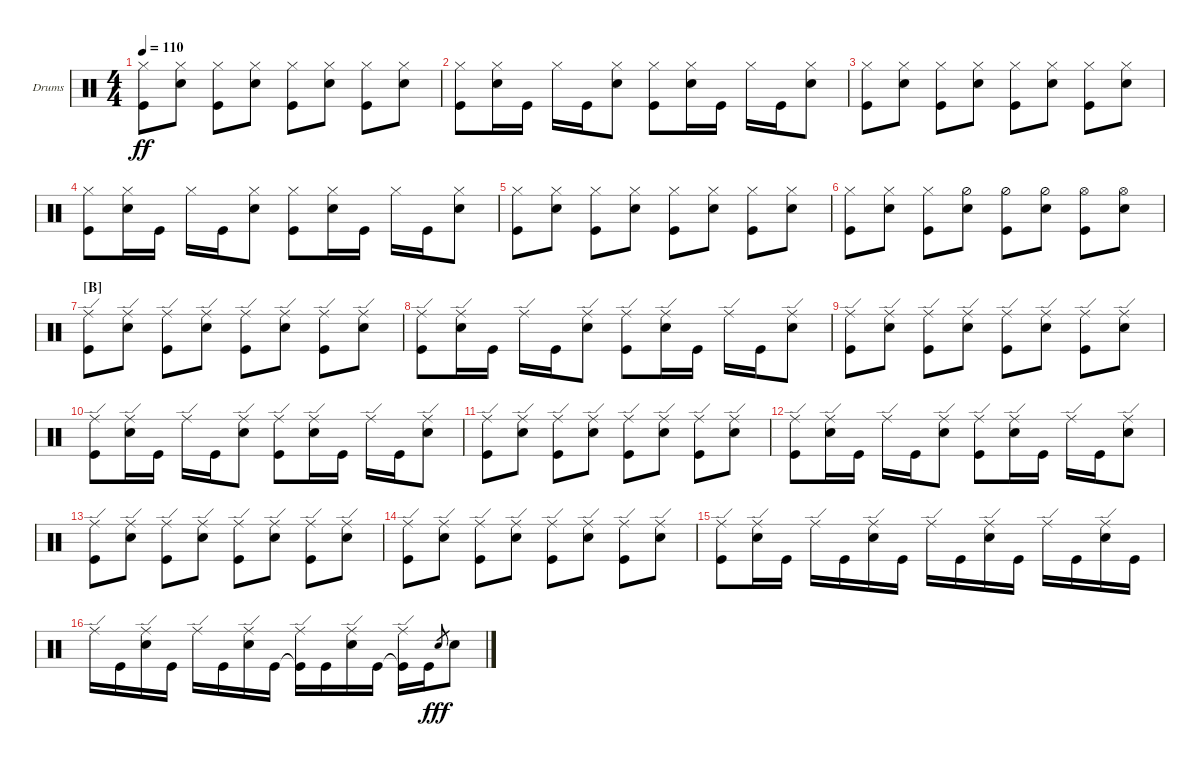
\defaultSystemsLayout 4
\bracketExtendMode groupsimilarinstruments
\firstSystemTrackNameOrientation horizontal
\otherSystemsTrackNameOrientation horizontal
\track ("Fabrizo Moretti" "Drums") {instrument percussion}
\staff {score}
\articulation defaults
\ts (4 4)
\tempo 110
\clef neutral
\ks c
("Kick (hit)" "Hi-Hat (closed)").8{dy ff} ("Snare (hit) 2" "Hi-Hat (closed)").8 ("Kick (hit)" "Hi-Hat (closed)").8 ("Snare (hit) 2" "Hi-Hat (closed)").8 ("Kick (hit)" "Hi-Hat (closed)").8 ("Snare (hit) 2" "Hi-Hat (closed)").8 ("Kick (hit)" "Hi-Hat (closed)").8 ("Snare (hit) 2" "Hi-Hat (closed)").8 |
("Kick (hit)" "Hi-Hat (closed)").8 ("Snare (hit) 2" "Hi-Hat (closed)").16 "Kick (hit)".16 "Hi-Hat (closed)".16 "Kick (hit)".16 ("Snare (hit) 2" "Hi-Hat (closed)").8 ("Kick (hit)" "Hi-Hat (closed)").8 ("Snare (hit) 2" "Hi-Hat (closed)").16 "Kick (hit)".16 "Hi-Hat (closed)".16 "Kick (hit)".16 ("Snare (hit) 2" "Hi-Hat (closed)").8 |
("Kick (hit)" "Hi-Hat (closed)").8 ("Snare (hit) 2" "Hi-Hat (closed)").8 ("Kick (hit)" "Hi-Hat (closed)").8 ("Snare (hit) 2" "Hi-Hat (closed)").8 ("Kick (hit)" "Hi-Hat (closed)").8 ("Snare (hit) 2" "Hi-Hat (closed)").8 ("Kick (hit)" "Hi-Hat (closed)").8 ("Snare (hit) 2" "Hi-Hat (closed)").8 |
("Kick (hit)" "Hi-Hat (closed)").8 ("Snare (hit) 2" "Hi-Hat (closed)").16 "Kick (hit)".16 "Hi-Hat (closed)".16 "Kick (hit)".16 ("Snare (hit) 2" "Hi-Hat (closed)").8 ("Kick (hit)" "Hi-Hat (closed)").8 ("Snare (hit) 2" "Hi-Hat (closed)").16 "Kick (hit)".16 "Hi-Hat (closed)".16 "Kick (hit)".16 ("Snare (hit) 2" "Hi-Hat (closed)").8 |
("Kick (hit)" "Hi-Hat (closed)").8 ("Snare (hit) 2" "Hi-Hat (closed)").8 ("Kick (hit)" "Hi-Hat (closed)").8 ("Snare (hit) 2" "Hi-Hat (closed)").8 ("Kick (hit)" "Hi-Hat (closed)").8 ("Snare (hit) 2" "Hi-Hat (closed)").8 ("Kick (hit)" "Hi-Hat (closed)").8 ("Snare (hit) 2" "Hi-Hat (closed)").8 |
("Kick (hit)" "Hi-Hat (closed)").8 ("Snare (hit) 2" "Hi-Hat (closed)").8 ("Kick (hit)" "Hi-Hat (closed)").8 ("Snare (hit) 2" "Hi-Hat (half)").8 ("Kick (hit)" "Hi-Hat (half)").8 ("Snare (hit) 2" "Hi-Hat (half)").8 ("Kick (hit)" "Hi-Hat (open)").8 ("Snare (hit) 2" "Hi-Hat (open)").8 |
\section ("B" "")
("Kick (hit)" "Ride (edge)").8 ("Snare (hit) 2" "Ride (edge)").8 ("Kick (hit)" "Ride (edge)").8 ("Snare (hit) 2" "Ride (edge)").8 ("Kick (hit)" "Ride (edge)").8 ("Snare (hit) 2" "Ride (edge)").8 ("Kick (hit)" "Ride (edge)").8 ("Snare (hit) 2" "Ride (edge)").8 |
("Kick (hit)" "Ride (edge)").8 ("Snare (hit) 2" "Ride (edge)").16 "Kick (hit)".16 "Ride (edge)".16 "Kick (hit)".16 ("Snare (hit) 2" "Ride (edge)").8 ("Kick (hit)" "Ride (edge)").8 ("Snare (hit) 2" "Ride (edge)").16 "Kick (hit)".16 "Ride (edge)".16 "Kick (hit)".16 ("Snare (hit) 2" "Ride (edge)").8 |
("Kick (hit)" "Ride (edge)").8 ("Snare (hit) 2" "Ride (edge)").8 ("Kick (hit)" "Ride (edge)").8 ("Snare (hit) 2" "Ride (edge)").8 ("Kick (hit)" "Ride (edge)").8 ("Snare (hit) 2" "Ride (edge)").8 ("Kick (hit)" "Ride (edge)").8 ("Snare (hit) 2" "Ride (edge)").8 |
("Kick (hit)" "Ride (edge)").8 ("Snare (hit) 2" "Ride (edge)").16 "Kick (hit)".16 "Ride (edge)".16 "Kick (hit)".16 ("Snare (hit) 2" "Ride (edge)").8 ("Kick (hit)" "Ride (edge)").8 ("Snare (hit) 2" "Ride (edge)").16 "Kick (hit)".16 "Ride (edge)".16 "Kick (hit)".16 ("Snare (hit) 2" "Ride (edge)").8 |
("Kick (hit)" "Ride (edge)").8 ("Snare (hit) 2" "Ride (edge)").8 ("Kick (hit)" "Ride (edge)").8 ("Snare (hit) 2" "Ride (edge)").8 ("Kick (hit)" "Ride (edge)").8 ("Snare (hit) 2" "Ride (edge)").8 ("Kick (hit)" "Ride (edge)").8 ("Snare (hit) 2" "Ride (edge)").8 |
("Kick (hit)" "Ride (edge)").8 ("Snare (hit) 2" "Ride (edge)").16 "Kick (hit)".16 "Ride (edge)".16 "Kick (hit)".16 ("Snare (hit) 2" "Ride (edge)").8 ("Kick (hit)" "Ride (edge)").8 ("Snare (hit) 2" "Ride (edge)").16 "Kick (hit)".16 "Ride (edge)".16 "Kick (hit)".16 ("Snare (hit) 2" "Ride (edge)").8 |
("Kick (hit)" "Ride (edge)").8 ("Snare (hit) 2" "Ride (edge)").8 ("Kick (hit)" "Ride (edge)").8 ("Snare (hit) 2" "Ride (edge)").8 ("Kick (hit)" "Ride (edge)").8 ("Snare (hit) 2" "Ride (edge)").8 ("Kick (hit)" "Ride (edge)").8 ("Snare (hit) 2" "Ride (edge)").8 |
("Kick (hit)" "Ride (edge)").8 ("Snare (hit) 2" "Ride (edge)").8 ("Kick (hit)" "Ride (edge)").8 ("Snare (hit) 2" "Ride (edge)").8 ("Kick (hit)" "Ride (edge)").8 ("Snare (hit) 2" "Ride (edge)").8 ("Kick (hit)" "Ride (edge)").8 ("Snare (hit) 2" "Ride (edge)").8 |
("Kick (hit)" "Ride (edge)").8 ("Snare (hit) 2" "Ride (edge)").16 "Kick (hit)".16 "Ride (edge)".16 "Kick (hit)".16 ("Snare (hit) 2" "Ride (edge)").16 "Kick (hit)".16 "Ride (edge)".16 "Kick (hit)".16 ("Snare (hit) 2" "Ride (edge)").16 "Kick (hit)".16 "Ride (edge)".16 "Kick (hit)".16 ("Snare (hit) 2" "Ride (edge)").16 "Kick (hit)".16 |
"Ride (edge)".16 "Kick (hit)".16 ("Snare (hit) 2" "Ride (edge)").16 "Kick (hit)".16 "Ride (edge)".16 "Kick (hit)".16 ("Snare (hit) 2" "Ride (edge)").16 "Kick (hit)".16 ("Kick (hit)"{t} "Ride (edge)").16 "Kick (hit)".16 ("Snare (hit) 2" "Ride (edge)").16 "Kick (hit)".16 ("Kick (hit)"{t} "Ride (edge)").16 "Kick (hit)".16 "Snare (hit) 2".8{gr dy fff} "Snare (hit) 2".8
